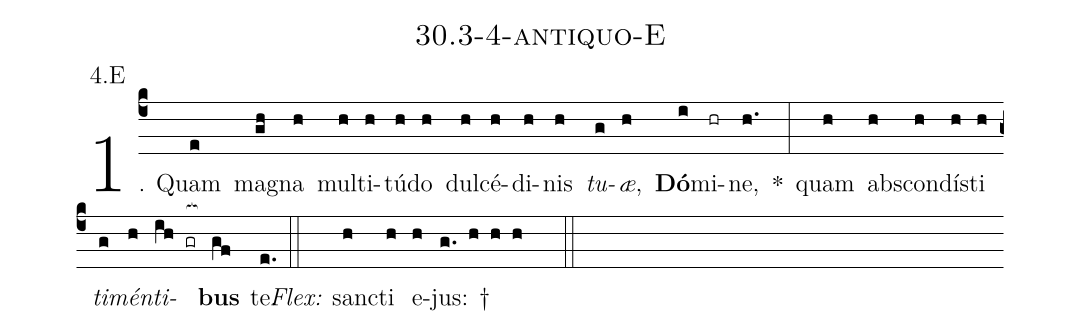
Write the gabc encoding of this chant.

name: 30.3-4-antiquo-E;
annotation: 4.E;
%%
(c4)1. Quam(e) ma(gh)gna(h) mul(h)ti(h)tú(h)do(h) dul(h)cé(h)di(h)nis(h) <i>tu</i>(g)<i>æ</i>,(h) <b>Dó</b>(i)mi(hr)ne,(h.) *(:) quam(h) abs(h)con(h)dís(h)ti(h) <i>ti</i>(g)<i>mén</i>(h)<i>ti</i>(ih gr[ocb:1{])<b>bus</b>(gf[ocb:0}]) te.(e.) (::)
<i>Flex:</i>()  sanc(h)ti(h) e(h)jus: †(g. h h h  ::)
